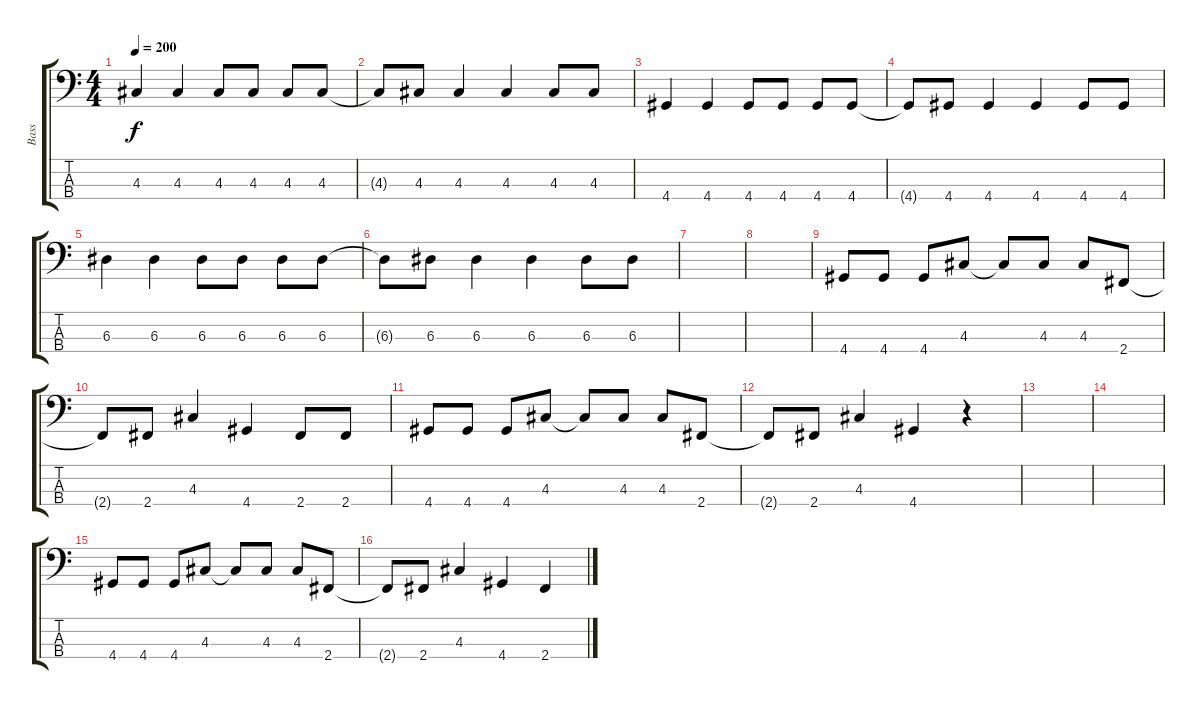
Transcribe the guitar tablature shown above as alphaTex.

\track ("Bass" "Bass") {instrument electricbasspick}
\staff {score tabs}
\tuning (G2 D2 A1 E1) {hide}
\ts (4 4)
\tempo 200
\clef f4
\ks c
4.3.4{dy f} 4.3.4 4.3.8 4.3.8 4.3.8 4.3.8 |
4.3{t}.8 4.3.8 4.3.4 4.3.4 4.3.8 4.3.8 |
4.4.4 4.4.4 4.4.8 4.4.8 4.4.8 4.4.8 |
4.4{t}.8 4.4.8 4.4.4 4.4.4 4.4.8 4.4.8 |
6.3.4 6.3.4 6.3.8 6.3.8 6.3.8 6.3.8 |
6.3{t}.8 6.3.8 6.3.4 6.3.4 6.3.8 6.3.8 |
|
|
4.4.8 4.4.8 4.4.8 4.3.8 4.3{t}.8 4.3.8 4.3.8 2.4.8 |
2.4{t}.8 2.4.8 4.3.4 4.4.4 2.4.8 2.4.8 |
4.4.8 4.4.8 4.4.8 4.3.8 4.3{t}.8 4.3.8 4.3.8 2.4.8 |
2.4{t}.8 2.4.8 4.3.4 4.4.4 r.4 |
|
|
4.4.8 4.4.8 4.4.8 4.3.8 4.3{t}.8 4.3.8 4.3.8 2.4.8 |
2.4{t}.8 2.4.8 4.3.4 4.4.4 2.4.4
